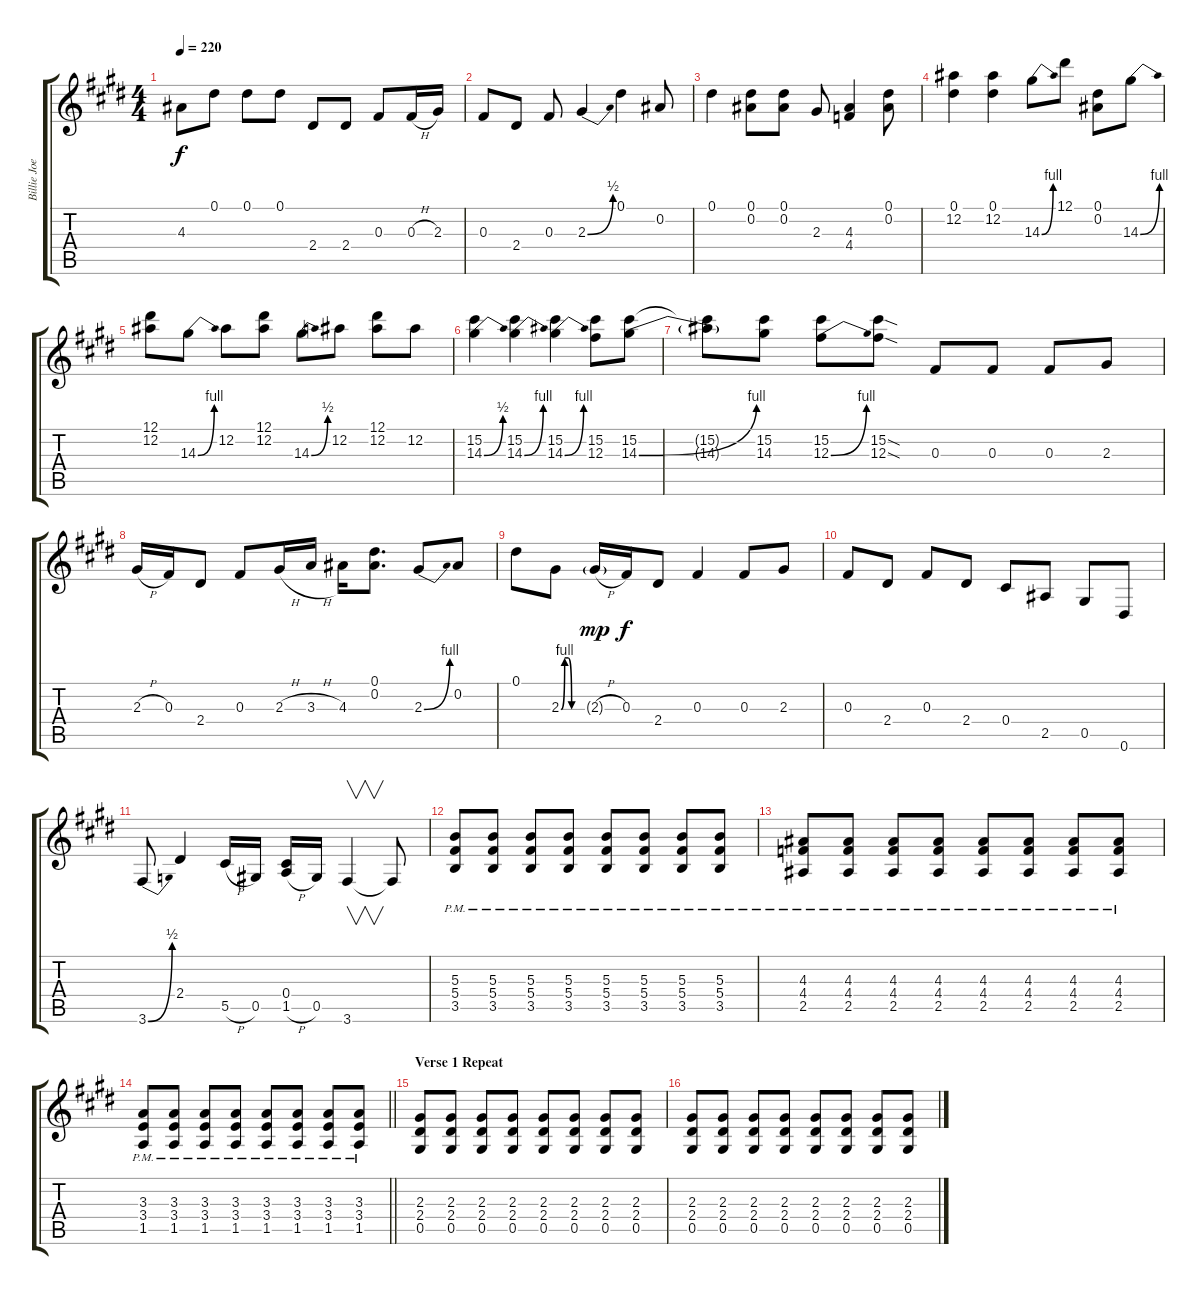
\track ("Billie Joe Armstrong" "Billie Joe") {instrument distortionguitar}
\staff {score tabs}
\tuning (Eb4 Bb3 Gb3 Db3 Ab2 Eb2) {hide}
\ts (4 4)
\tempo 220
\clef g2
\ks e
4.3.8{dy f} 0.1.8 0.1.8 0.1.8 2.4.8 2.4.8 0.3.8 0.3{h}.16 2.3.16 |
0.3.8 2.4.8 0.3.8 2.3{be (bend 0 0 60 2)}.4 0.1.4 0.2.8 |
0.1.4 (0.1 0.2).8 (0.1 0.2).8 2.3.8 (4.3 4.4).4 (0.1 0.2).8 |
(0.1 12.2).4 (0.1 12.2).4 14.3{be (bend 0 0 60 4)}.8 12.1.8 (0.1 0.2).8 14.3{be (bend 0 0 60 4)}.8 |
(12.1 12.2).8 14.3{be (bend 0 0 60 4)}.8 12.2.8 (12.1 12.2).8 14.3{be (bend 0 0 60 2)}.8 12.2.8 (12.1 12.2).8 12.2.8 |
(15.2 14.3{be (bend 0 0 60 2)}).4 (15.2 14.3{be (bend 0 0 60 4)}).4 (15.2 14.3{be (bend 0 0 60 4)}).4 (15.2 12.3).8 (15.2 14.3{be (bend 0 0 60 4)}).8 |
(15.2{t} 14.3{t}).8 (15.2 14.3).8 (15.2 12.3{be (bend 0 0 60 4)}).8 (15.2{sod} 12.3{sod}).8 0.3.8 0.3.8 0.3.8 2.3.8 |
2.3{h}.16 0.3.16 2.4.8 0.3.8 2.3{h}.16 3.3{h}.16 4.3.16 (0.1 0.2).8{d} 2.3{be (bend 0 0 60 4)}.8 0.2.8 |
0.1.8 2.3{be (custom 0 0 10 4 20 4 30 0 60 0)}.8 2.3{h g}.16{dy mp} 0.3.16{dy f} 2.4.8 0.3.4 0.3.8 2.3.8 |
0.3.8 2.4.8 0.3.8 2.4.8 0.4.8 2.5.8 0.5.8 0.6.8 |
3.6{be (bend 0 0 60 2)}.8 2.4.4 5.5{h}.16 0.5.16 (0.4 1.5{h}).16 0.5.16 3.6.4{v} 3.6{t}.8 |
(5.3{pm} 5.4{pm} 3.5{pm}).8 (5.3{pm} 5.4{pm} 3.5{pm}).8 (5.3{pm} 5.4{pm} 3.5{pm}).8 (5.3{pm} 5.4{pm} 3.5{pm}).8 (5.3{pm} 5.4{pm} 3.5{pm}).8 (5.3{pm} 5.4{pm} 3.5{pm}).8 (5.3{pm} 5.4{pm} 3.5{pm}).8 (5.3{pm} 5.4{pm} 3.5{pm}).8 |
(4.3{pm} 4.4{pm} 2.5{pm}).8 (4.3{pm} 4.4{pm} 2.5{pm}).8 (4.3{pm} 4.4{pm} 2.5{pm}).8 (4.3{pm} 4.4{pm} 2.5{pm}).8 (4.3{pm} 4.4{pm} 2.5{pm}).8 (4.3{pm} 4.4{pm} 2.5{pm}).8 (4.3{pm} 4.4{pm} 2.5{pm}).8 (4.3{pm} 4.4{pm} 2.5{pm}).8 |
\barLineRight lightlight
(3.3{pm} 3.4{pm} 1.5{pm}).8 (3.3{pm} 3.4{pm} 1.5{pm}).8 (3.3{pm} 3.4{pm} 1.5{pm}).8 (3.3{pm} 3.4{pm} 1.5{pm}).8 (3.3{pm} 3.4{pm} 1.5{pm}).8 (3.3{pm} 3.4{pm} 1.5{pm}).8 (3.3{pm} 3.4{pm} 1.5{pm}).8 (3.3{pm} 3.4{pm} 1.5{pm}).8 |
\section ("" "Verse 1 Repeat")
(2.3 2.4 0.5).8 (2.3 2.4 0.5).8 (2.3 2.4 0.5).8 (2.3 2.4 0.5).8 (2.3 2.4 0.5).8 (2.3 2.4 0.5).8 (2.3 2.4 0.5).8 (2.3 2.4 0.5).8 |
(2.3 2.4 0.5).8 (2.3 2.4 0.5).8 (2.3 2.4 0.5).8 (2.3 2.4 0.5).8 (2.3 2.4 0.5).8 (2.3 2.4 0.5).8 (2.3 2.4 0.5).8 (2.3 2.4 0.5).8
